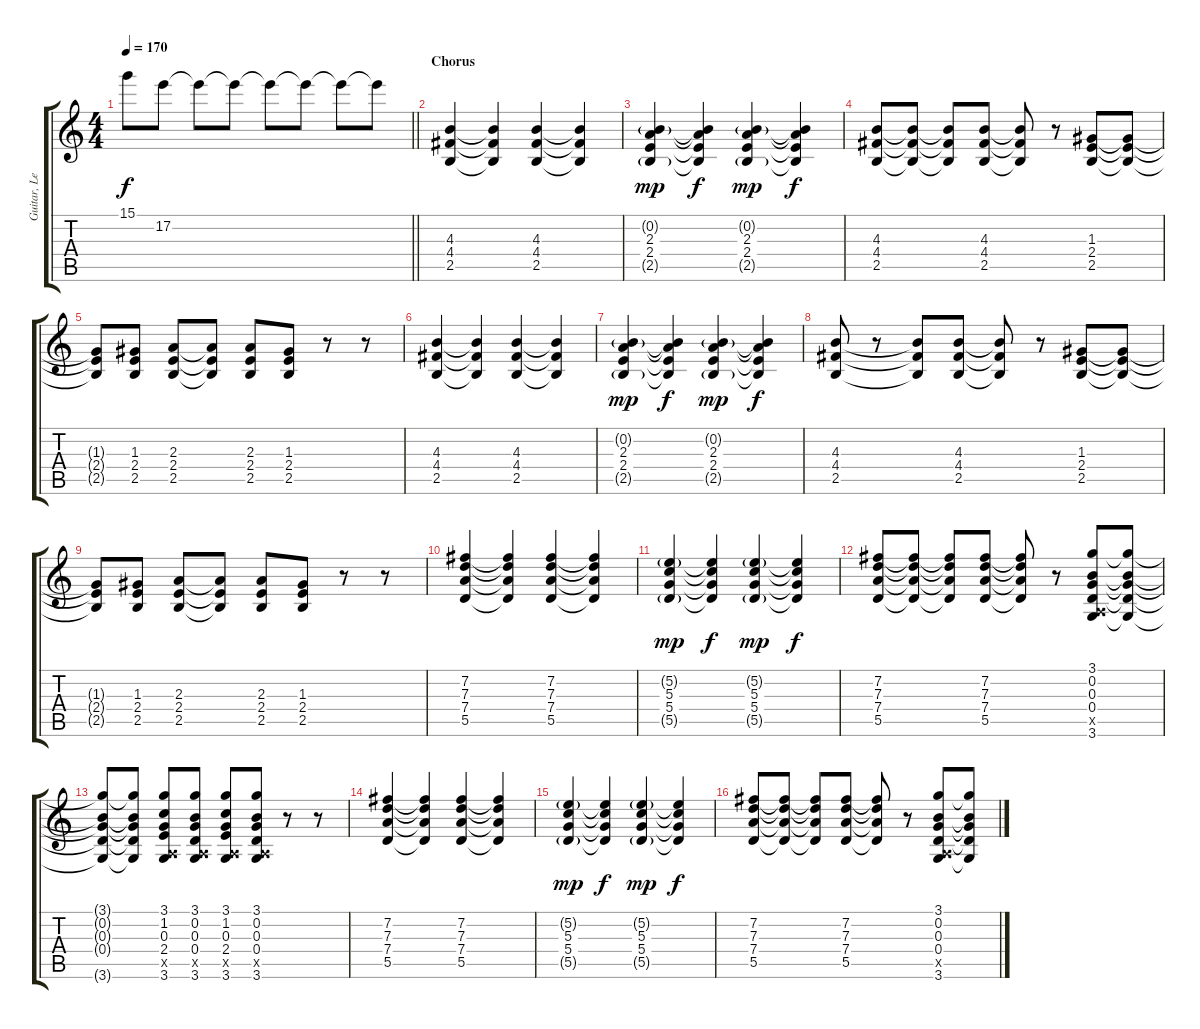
\track ("Guitar, Lead" "Guitar, Le") {mute instrument distortionguitar}
\staff {score tabs}
\tuning (E4 B3 G3 D3 A2 E2) {hide}
\ts (4 4)
\tempo 170
\clef g2
\barLineRight lightlight
\ks c
15.1.8{dy f} 17.2.8 17.2{t}.8 17.2{t}.8 17.2{t}.8 17.2{t}.8 17.2{t}.8 17.2{t}.8 |
\section ("" "Chorus")
(4.3 4.4 2.5).4 (4.3{t} 4.4{t} 2.5{t}).4 (4.3 4.4 2.5).4 (4.3{t} 4.4{t} 2.5{t}).4 |
(0.2{g} 2.3 2.4 2.5{g}).4{dy mp} (0.2{t} 2.3{t} 2.4{t} 2.5{t}).4{dy f} (0.2{g} 2.3 2.4 2.5{g}).4{dy mp} (0.2{t} 2.3{t} 2.4{t} 2.5{t}).4{dy f} |
(4.3 4.4 2.5).8 (4.3{t} 4.4{t} 2.5{t}).8 (4.3{t} 4.4{t} 2.5{t}).8 (4.3 4.4 2.5).8 (4.3{t} 4.4{t} 2.5{t}).8 r.8 (1.3 2.4 2.5).8 (1.3{t} 2.4{t} 2.5{t}).8 |
(1.3{t} 2.4{t} 2.5{t}).8 (1.3 2.4 2.5).8 (2.3 2.4 2.5).8 (2.3{t} 2.4{t} 2.5{t}).8 (2.3 2.4 2.5).8 (1.3 2.4 2.5).8 r.8 r.8 |
(4.3 4.4 2.5).4 (4.3{t} 4.4{t} 2.5{t}).4 (4.3 4.4 2.5).4 (4.3{t} 4.4{t} 2.5{t}).4 |
(0.2{g} 2.3 2.4 2.5{g}).4{dy mp} (0.2{t} 2.3{t} 2.4{t} 2.5{t}).4{dy f} (0.2{g} 2.3 2.4 2.5{g}).4{dy mp} (0.2{t} 2.3{t} 2.4{t} 2.5{t}).4{dy f} |
(4.3 4.4 2.5).8 r.8 (4.3{t} 4.4{t} 2.5{t}).8 (4.3 4.4 2.5).8 (4.3{t} 4.4{t} 2.5{t}).8 r.8 (1.3 2.4 2.5).8 (1.3{t} 2.4{t} 2.5{t}).8 |
(1.3{t} 2.4{t} 2.5{t}).8 (1.3 2.4 2.5).8 (2.3 2.4 2.5).8 (2.3{t} 2.4{t} 2.5{t}).8 (2.3 2.4 2.5).8 (1.3 2.4 2.5).8 r.8 r.8 |
(7.2 7.3 7.4 5.5).4 (7.2{t} 7.3{t} 7.4{t} 5.5{t}).4 (7.2 7.3 7.4 5.5).4 (7.2{t} 7.3{t} 7.4{t} 5.5{t}).4 |
(5.2{g} 5.3 5.4 5.5{g}).4{dy mp} (5.2{t} 5.3{t} 5.4{t} 5.5{t}).4{dy f} (5.2{g} 5.3 5.4 5.5{g}).4{dy mp} (5.2{t} 5.3{t} 5.4{t} 5.5{t}).4{dy f} |
(7.2 7.3 7.4 5.5).8 (7.2{t} 7.3{t} 7.4{t} 5.5{t}).8 (7.2{t} 7.3{t} 7.4{t} 5.5{t}).8 (7.2 7.3 7.4 5.5).8 (7.2{t} 7.3{t} 7.4{t} 5.5{t}).8 r.8 (3.1 0.2 0.3 0.4 0.5{x} 3.6).8 (3.1{t} 0.2{t} 0.3{t} 0.4{t} 3.6{t}).8 |
(3.1{t} 0.2{t} 0.3{t} 0.4{t} 3.6{t}).8 (3.1{t} 0.2{t} 0.3{t} 0.4{t} 3.6{t}).8 (3.1 1.2 0.3 2.4 0.5{x} 3.6).8 (3.1 0.2 0.3 0.4 0.5{x} 3.6).8 (3.1 1.2 0.3 2.4 0.5{x} 3.6).8 (3.1 0.2 0.3 0.4 0.5{x} 3.6).8 r.8 r.8 |
(7.2 7.3 7.4 5.5).4 (7.2{t} 7.3{t} 7.4{t} 5.5{t}).4 (7.2 7.3 7.4 5.5).4 (7.2{t} 7.3{t} 7.4{t} 5.5{t}).4 |
(5.2{g} 5.3 5.4 5.5{g}).4{dy mp} (5.2{t} 5.3{t} 5.4{t} 5.5{t}).4{dy f} (5.2{g} 5.3 5.4 5.5{g}).4{dy mp} (5.2{t} 5.3{t} 5.4{t} 5.5{t}).4{dy f} |
(7.2 7.3 7.4 5.5).8 (7.2{t} 7.3{t} 7.4{t} 5.5{t}).8 (7.2{t} 7.3{t} 7.4{t} 5.5{t}).8 (7.2 7.3 7.4 5.5).8 (7.2{t} 7.3{t} 7.4{t} 5.5{t}).8 r.8 (3.1 0.2 0.3 0.4 0.5{x} 3.6).8 (3.1{t} 0.2{t} 0.3{t} 0.4{t} 3.6{t}).8
